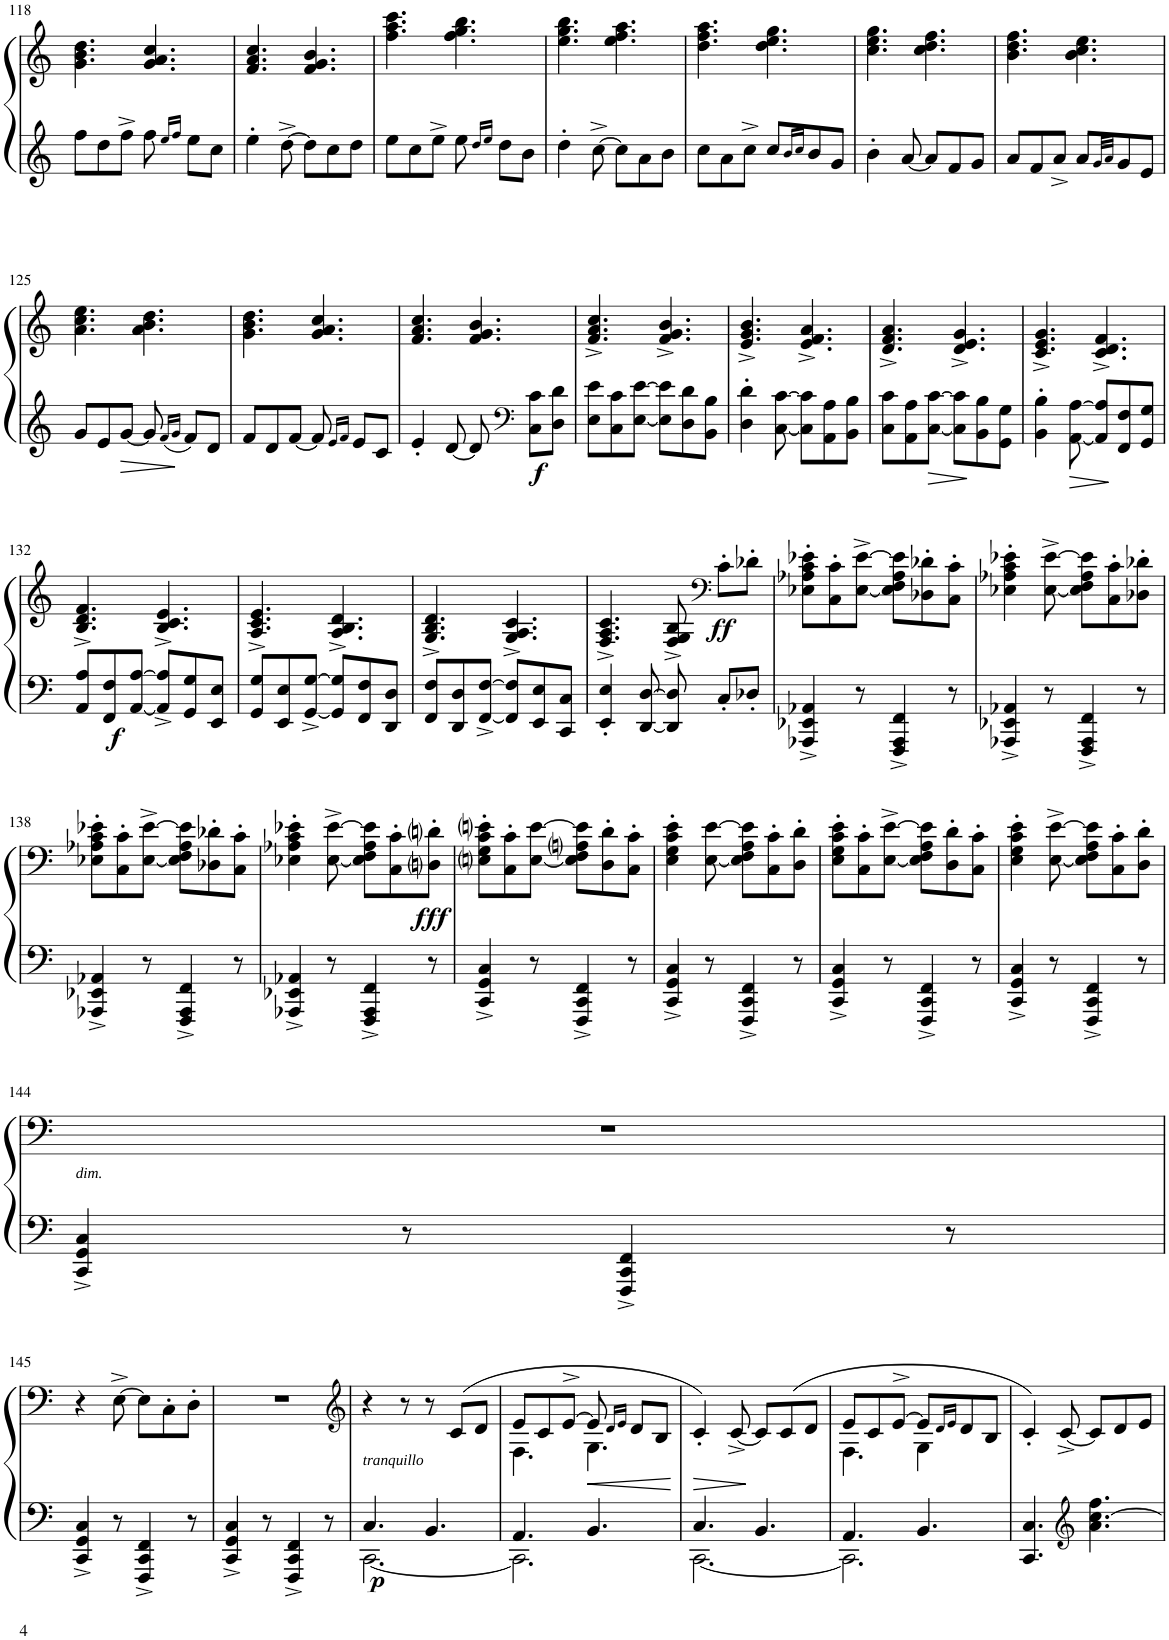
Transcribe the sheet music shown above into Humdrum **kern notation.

**kern	**kern	**dynam
*part1	*part1	*part1
*staff2	*staff1	*staff1/2
*I"Midi_1	*	*
!!LO:PB:g=z
*clefG2	*clefG2	*
*k[]	*k[]	*
*M6/8	*M6/8	*
=118	=118	=118
8ff\L	4.g\ 4.b\ 4.dd\	.
8dd\	.	.
8ff^\J	.	.
8ff\	4.g/ 4.a/ 4.cc/	.
16qee/LL	.	.
16qff/JJ	.	.
8ee\L	.	.
8cc\J	.	.
=119	=119	=119
4ee'\	4.f/ 4.a/ 4.cc/	.
[8dd^\	.	.
8dd\L]	4.f/ 4.g/ 4.b/	.
8cc\	.	.
8dd\J	.	.
=120	=120	=120
8ee\L	4.ff\ 4.aa\ 4.ccc\	.
8cc\	.	.
8ee^\J	.	.
8ee\	4.ff\ 4.gg\ 4.bb\	.
16qdd/LL	.	.
16qee/JJ	.	.
8dd\L	.	.
8b\J	.	.
=121	=121	=121
4dd'\	4.ee\ 4.gg\ 4.bb\	.
[8cc^\	.	.
8cc\L]	4.ee\ 4.ff\ 4.aa\	.
8a\	.	.
8b\J	.	.
=122	=122	=122
8cc\L	4.dd\ 4.ff\ 4.aa\	.
8a\	.	.
8cc^\J	.	.
8cc/L	4.dd\ 4.ee\ 4.gg\	.
16qb/LL	.	.
16qcc/JJ	.	.
8b/	.	.
8g/J	.	.
=123	=123	=123
4b'\	4.cc\ 4.ee\ 4.gg\	.
[8a/	.	.
8a/L]	4.cc\ 4.dd\ 4.ff\	.
8f/	.	.
8g/J	.	.
=124	=124	=124
8a/L	4.b\ 4.dd\ 4.ff\	.
8f/	.	.
8a^/J	.	.
8a/L	4.b\ 4.cc\ 4.ee\	.
32qg/LLL	.	.
32qa/JJJ	.	.
8g/	.	.
8e/J	.	.
!!LO:LB:g=z
=125	=125	=125
8g/L	4.a\ 4.cc\ 4.ee\	.
8e/	.	.
[8g/J	.	.
8g/]	4.a\ 4.b\ 4.dd\	.
16qf/LL	.	.
16qg/JJ	.	.
8f/L	.	.
8d/J	.	.
=126	=126	=126
8f/L	4.g\ 4.b\ 4.dd\	.
8d/	.	.
[8f/J	.	.
8f/]	4.g/ 4.a/ 4.cc/	.
16qe/LL	.	.
16qf/JJ	.	.
8e/L	.	.
8c/J	.	.
=127	=127	=127
4e'/	4.f/ 4.a/ 4.cc/	.
[8d/	.	.
8d/]	4.f/ 4.g/ 4.b/	.
*clefF4	*	*
!	!	!LO:DY:b=2
8C\ 8c\L	.	f
8D\ 8d\J	.	.
=128	=128	=128
8E\ 8e\L	4.f/^ 4.a/^ 4.cc/^	.
8C\ 8c\	.	.
[8E\ [8e\J	.	.
8E\] 8e\]L	4.f/^ 4.g/^ 4.b/^	.
8D\ 8d\	.	.
8BB\ 8B\J	.	.
=129	=129	=129
4D\' 4d\'	4.e/^ 4.g/^ 4.b/^	.
[8C\ [8c\	.	.
8C\] 8c\]L	4.e/^ 4.f/^ 4.a/^	.
8AA\ 8A\	.	.
8BB\ 8B\J	.	.
=130	=130	=130
8C\ 8c\L	4.d/^ 4.f/^ 4.a/^	.
8AA\ 8A\	.	.
[8C\ [8c\J	.	.
8C\] 8c\]L	4.d/^ 4.e/^ 4.g/^	.
8BB\ 8B\	.	.
8GG\ 8G\J	.	.
=131	=131	=131
4BB\' 4B\'	4.c/^ 4.e/^ 4.g/^	.
[8AA\ [8A\	.	.
8AA/] 8A/]L	4.c/^ 4.d/^ 4.f/^	.
8FF/ 8F/	.	.
8GG/ 8G/J	.	.
!!LO:LB:g=z
=132	=132	=132
8AA/ 8A/L	4.B/^ 4.d/^ 4.f/^	.
!	!	!LO:DY:b=2
8FF/ 8F/	.	f
[8AA/ [8A/J	.	.
8AA/]^ 8A/]^L	4.B/^ 4.c/^ 4.e/^	.
8GG/ 8G/	.	.
8EE/ 8E/J	.	.
=133	=133	=133
8GG/ 8G/L	4.A/^ 4.c/^ 4.e/^	.
8EE/ 8E/	.	.
[8GG/^ [8G/^J	.	.
8GG/] 8G/]L	4.A/^ 4.B/^ 4.d/^	.
8FF/ 8F/	.	.
8DD/ 8D/J	.	.
=134	=134	=134
8FF/ 8F/L	4.G/^ 4.B/^ 4.d/^	.
8DD/ 8D/	.	.
[8FF/^ [8F/^J	.	.
8FF/] 8F/]L	4.G/^ 4.A/^ 4.c/^	.
8EE/ 8E/	.	.
8CC/ 8C/J	.	.
=135	=135	=135
4EE/' 4E/'	4.F/^ 4.A/^ 4.c/^	.
[8DD/ [8D/	.	.
8DD/] 8D/]	8F/^ 8G/^ 8B/^	.
*	*clefF4	*
!	!	!LO:DY:b
8C'/L	8c'\L	ff
8D-X'/J	8d-X'\J	.
=136	=136	=136
4AAA-X/^ 4EE-X/^ 4AA-X/^	8E-X\' 8A-X\' 8c\' 8e-X\'L	.
.	8C\' 8c\'	.
8r	[8E-\^ [8e-\^J	.
4FFF/^ 4AAA-/^ 4FF/^	8E-\] 8F\ 8A-\ 8e-\]L	.
.	8D-X\' 8d-X\'	.
8r	8C\' 8c\'J	.
=137	=137	=137
4AAA-X/^ 4EE-X/^ 4AA-X/^	4E-X\' 4A-X\' 4c\' 4e-X\'	.
8r	[8E-\^ [8e-\^	.
4FFF/^ 4AAA-/^ 4FF/^	8E-\] 8F\ 8A-\ 8e-\]L	.
.	8C\' 8c\'	.
8r	8D-X\' 8d-X\'J	.
!!LO:LB:g=z
=138	=138	=138
4AAA-X/^ 4EE-X/^ 4AA-X/^	8E-X\' 8A-X\' 8c\' 8e-X\'L	.
.	8C\' 8c\'	.
8r	[8E-\^ [8e-\^J	.
4FFF/^ 4AAA-/^ 4FF/^	8E-\] 8F\ 8A-\ 8e-\]L	.
.	8D-X\' 8d-X\'	.
8r	8C\' 8c\'J	.
=139	=139	=139
4AAA-X/^ 4EE-X/^ 4AA-X/^	4E-X\' 4A-X\' 4c\' 4e-X\'	.
8r	[8E-\^ [8e-\^	.
4FFF/^ 4AAA-/^ 4FF/^	8E-\] 8F\ 8A-\ 8e-\]L	.
.	8C\' 8c\'	.
!	!	!LO:DY:b
8r	8Dni\' 8dni\'J	fff
=140	=140	=140
4CC/^ 4GG/^ 4C/^	8Eni\' 8G\' 8c\' 8eni\'L	.
.	8C\' 8c\'	.
8r	[8E\ [8e\J	.
4FFF/^ 4CC/^ 4FF/^	8E\] 8F\ 8Ani\ 8e\]L	.
.	8D\' 8d\'	.
8r	8C\' 8c\'J	.
=141	=141	=141
4CC/^ 4GG/^ 4C/^	4E\' 4G\' 4c\' 4e\'	.
8r	[8E\ [8e\	.
4FFF/^ 4CC/^ 4FF/^	8E\] 8F\ 8A\ 8e\]L	.
.	8C\' 8c\'	.
8r	8D\' 8d\'J	.
=142	=142	=142
4CC/^ 4GG/^ 4C/^	8E\' 8G\' 8c\' 8e\'L	.
.	8C\' 8c\'	.
8r	[8E\^ [8e\^J	.
4FFF/^ 4CC/^ 4FF/^	8E\] 8F\ 8A\ 8e\]L	.
.	8D\' 8d\'	.
8r	8C\' 8c\'J	.
=143	=143	=143
4CC/^ 4GG/^ 4C/^	4E\' 4G\' 4c\' 4e\'	.
8r	[8E\^ [8e\^	.
4FFF/^ 4CC/^ 4FF/^	8E\] 8F\ 8A\ 8e\]L	.
.	8C\' 8c\'	.
8r	8D\' 8d\'J	.
!!LO:LB:g=z
=144	=144	=144
!LO:TX:a:i:t=dim.	!	!
4CC/^ 4GG/^ 4C/^	2.r	.
8r	.	.
4FFF/^ 4CC/^ 4FF/^	.	.
8r	.	.
!!LO:LB:g=z
=145	=145	=145
*^	*^	*
4CC/^ 4GG/^ 4C/^	2ryy	4r	2ryy	.
8r	.	[8E^\	.	.
4FFF/^ 4CC/^ 4FF/^	.	8E\L]	.	.
.	4ryy	8C'\	4ryy	.
8r	.	8D'\J	.	.
=146	=146	=146	=146	=146
4CC/^ 4GG/^ 4C/^	2ryy	2.r	2ryy	.
8r	.	.	.	.
4FFF/^ 4CC/^ 4FF/^	.	.	.	.
.	4ryy	.	4ryy	.
8r	.	.	.	.
=147	=147	=147	=147	=147
*	*	*clefG2	*	*
!LO:TX:a:i:t=tranquillo	!	!	!	!
!	!	!	!	!LO:DY:b=2
4.C/	[2.CC\	4r	2ryy	p
.	.	8r	.	.
4.BB/	.	8r	.	.
.	.	(8c/L	4ryy	.
.	.	8d/J	.	.
=148	=148	=148	=148	=148
4.AA/	2.CC\]	8e/L	4.F\	.
.	.	8c/	.	.
.	.	[8e^/J	.	.
!	!	!	!	!LO:HP:b
4.BB/	.	8e/]	4.G\	<
.	.	16qd/LL	.	.
.	.	16qe/JJ	.	.
.	.	8d/L	.	.
.	.	8B/J	.	.
*v	*v	*	*	*
*	*v	*v	*
.	.	[
=149	=149	=149
*^	*	*
!	!	!	!LO:HP:b
*	*	*^	*
4.C/	[2.CC\	4c'/)	2ryy	>
.	.	[8c^/	.	.
4.BB/	.	8c/L]	.	]
.	.	(8c/	4ryy	.
.	.	8d/J	.	.
=150	=150	=150	=150	=150
4.AA/	2.CC\]	8e/L	4.F\	.
.	.	8c/	.	.
.	.	[8e^/J	.	.
4.BB/	.	8e/L]	4G\	.
.	.	16qd/LL	.	.
.	.	16qe/JJ	.	.
.	.	8d/	.	.
.	.	8B/J	8ryy	.
=151	=151	=151	=151	=151
4.CC/ 4.C/	4ryy	4c'/)	2ryy	.
.	8ryy	[8c^/	.	.
*clefG2	*	*	*	*
4.a\ [4.cc\ 4.ff\	8ryy	8c/L]	.	.
.	4ryy	8d/	4ryy	.
.	.	8e/J	.	.
*v	*v	*	*	*
*	*v	*v	*
=	=	=
*-	*-	*-
